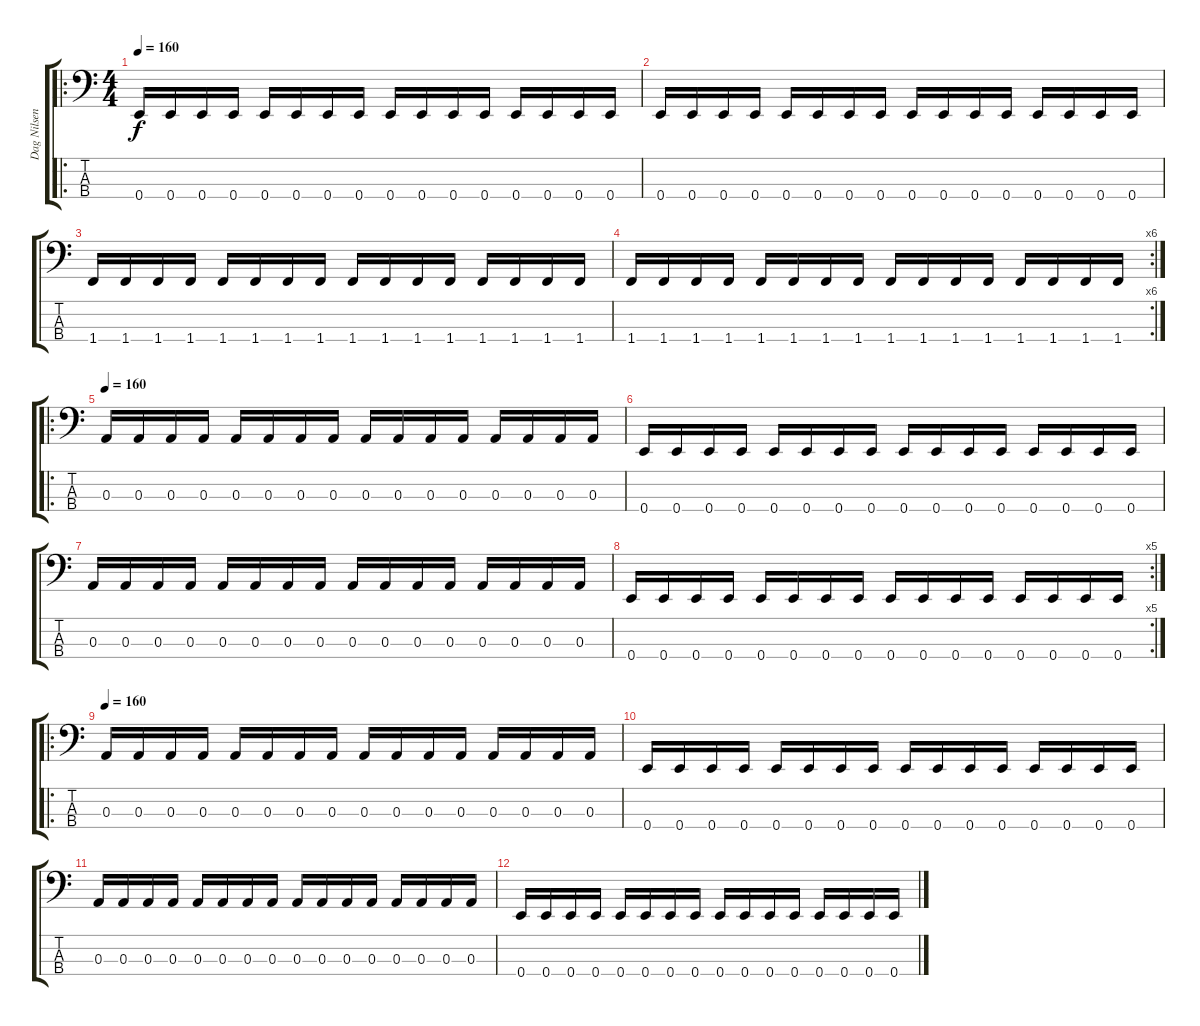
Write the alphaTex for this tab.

\track ("Dag Nilsen - Bass" "Dag Nilsen") {instrument acousticguitarnylon}
\staff {score tabs}
\tuning (G2 D2 A1 E1) {hide}
\ro
\ts (4 4)
\tempo 160
\clef f4
\ks c
0.4.16{dy f} 0.4.16 0.4.16 0.4.16 0.4.16 0.4.16 0.4.16 0.4.16 0.4.16 0.4.16 0.4.16 0.4.16 0.4.16 0.4.16 0.4.16 0.4.16 |
0.4.16 0.4.16 0.4.16 0.4.16 0.4.16 0.4.16 0.4.16 0.4.16 0.4.16 0.4.16 0.4.16 0.4.16 0.4.16 0.4.16 0.4.16 0.4.16 |
1.4.16 1.4.16 1.4.16 1.4.16 1.4.16 1.4.16 1.4.16 1.4.16 1.4.16 1.4.16 1.4.16 1.4.16 1.4.16 1.4.16 1.4.16 1.4.16 |
\rc 6
1.4.16 1.4.16 1.4.16 1.4.16 1.4.16 1.4.16 1.4.16 1.4.16 1.4.16 1.4.16 1.4.16 1.4.16 1.4.16 1.4.16 1.4.16 1.4.16 |
\ro
\tempo 160
0.3.16 0.3.16 0.3.16 0.3.16 0.3.16 0.3.16 0.3.16 0.3.16 0.3.16 0.3.16 0.3.16 0.3.16 0.3.16 0.3.16 0.3.16 0.3.16 |
0.4.16 0.4.16 0.4.16 0.4.16 0.4.16 0.4.16 0.4.16 0.4.16 0.4.16 0.4.16 0.4.16 0.4.16 0.4.16 0.4.16 0.4.16 0.4.16 |
0.3.16 0.3.16 0.3.16 0.3.16 0.3.16 0.3.16 0.3.16 0.3.16 0.3.16 0.3.16 0.3.16 0.3.16 0.3.16 0.3.16 0.3.16 0.3.16 |
\rc 5
0.4.16 0.4.16 0.4.16 0.4.16 0.4.16 0.4.16 0.4.16 0.4.16 0.4.16 0.4.16 0.4.16 0.4.16 0.4.16 0.4.16 0.4.16 0.4.16 |
\ro
\tempo 160
0.3.16 0.3.16 0.3.16 0.3.16 0.3.16 0.3.16 0.3.16 0.3.16 0.3.16 0.3.16 0.3.16 0.3.16 0.3.16 0.3.16 0.3.16 0.3.16 |
0.4.16 0.4.16 0.4.16 0.4.16 0.4.16 0.4.16 0.4.16 0.4.16 0.4.16 0.4.16 0.4.16 0.4.16 0.4.16 0.4.16 0.4.16 0.4.16 |
0.3.16 0.3.16 0.3.16 0.3.16 0.3.16 0.3.16 0.3.16 0.3.16 0.3.16 0.3.16 0.3.16 0.3.16 0.3.16 0.3.16 0.3.16 0.3.16 |
0.4.16 0.4.16 0.4.16 0.4.16 0.4.16 0.4.16 0.4.16 0.4.16 0.4.16 0.4.16 0.4.16 0.4.16 0.4.16 0.4.16 0.4.16 0.4.16
